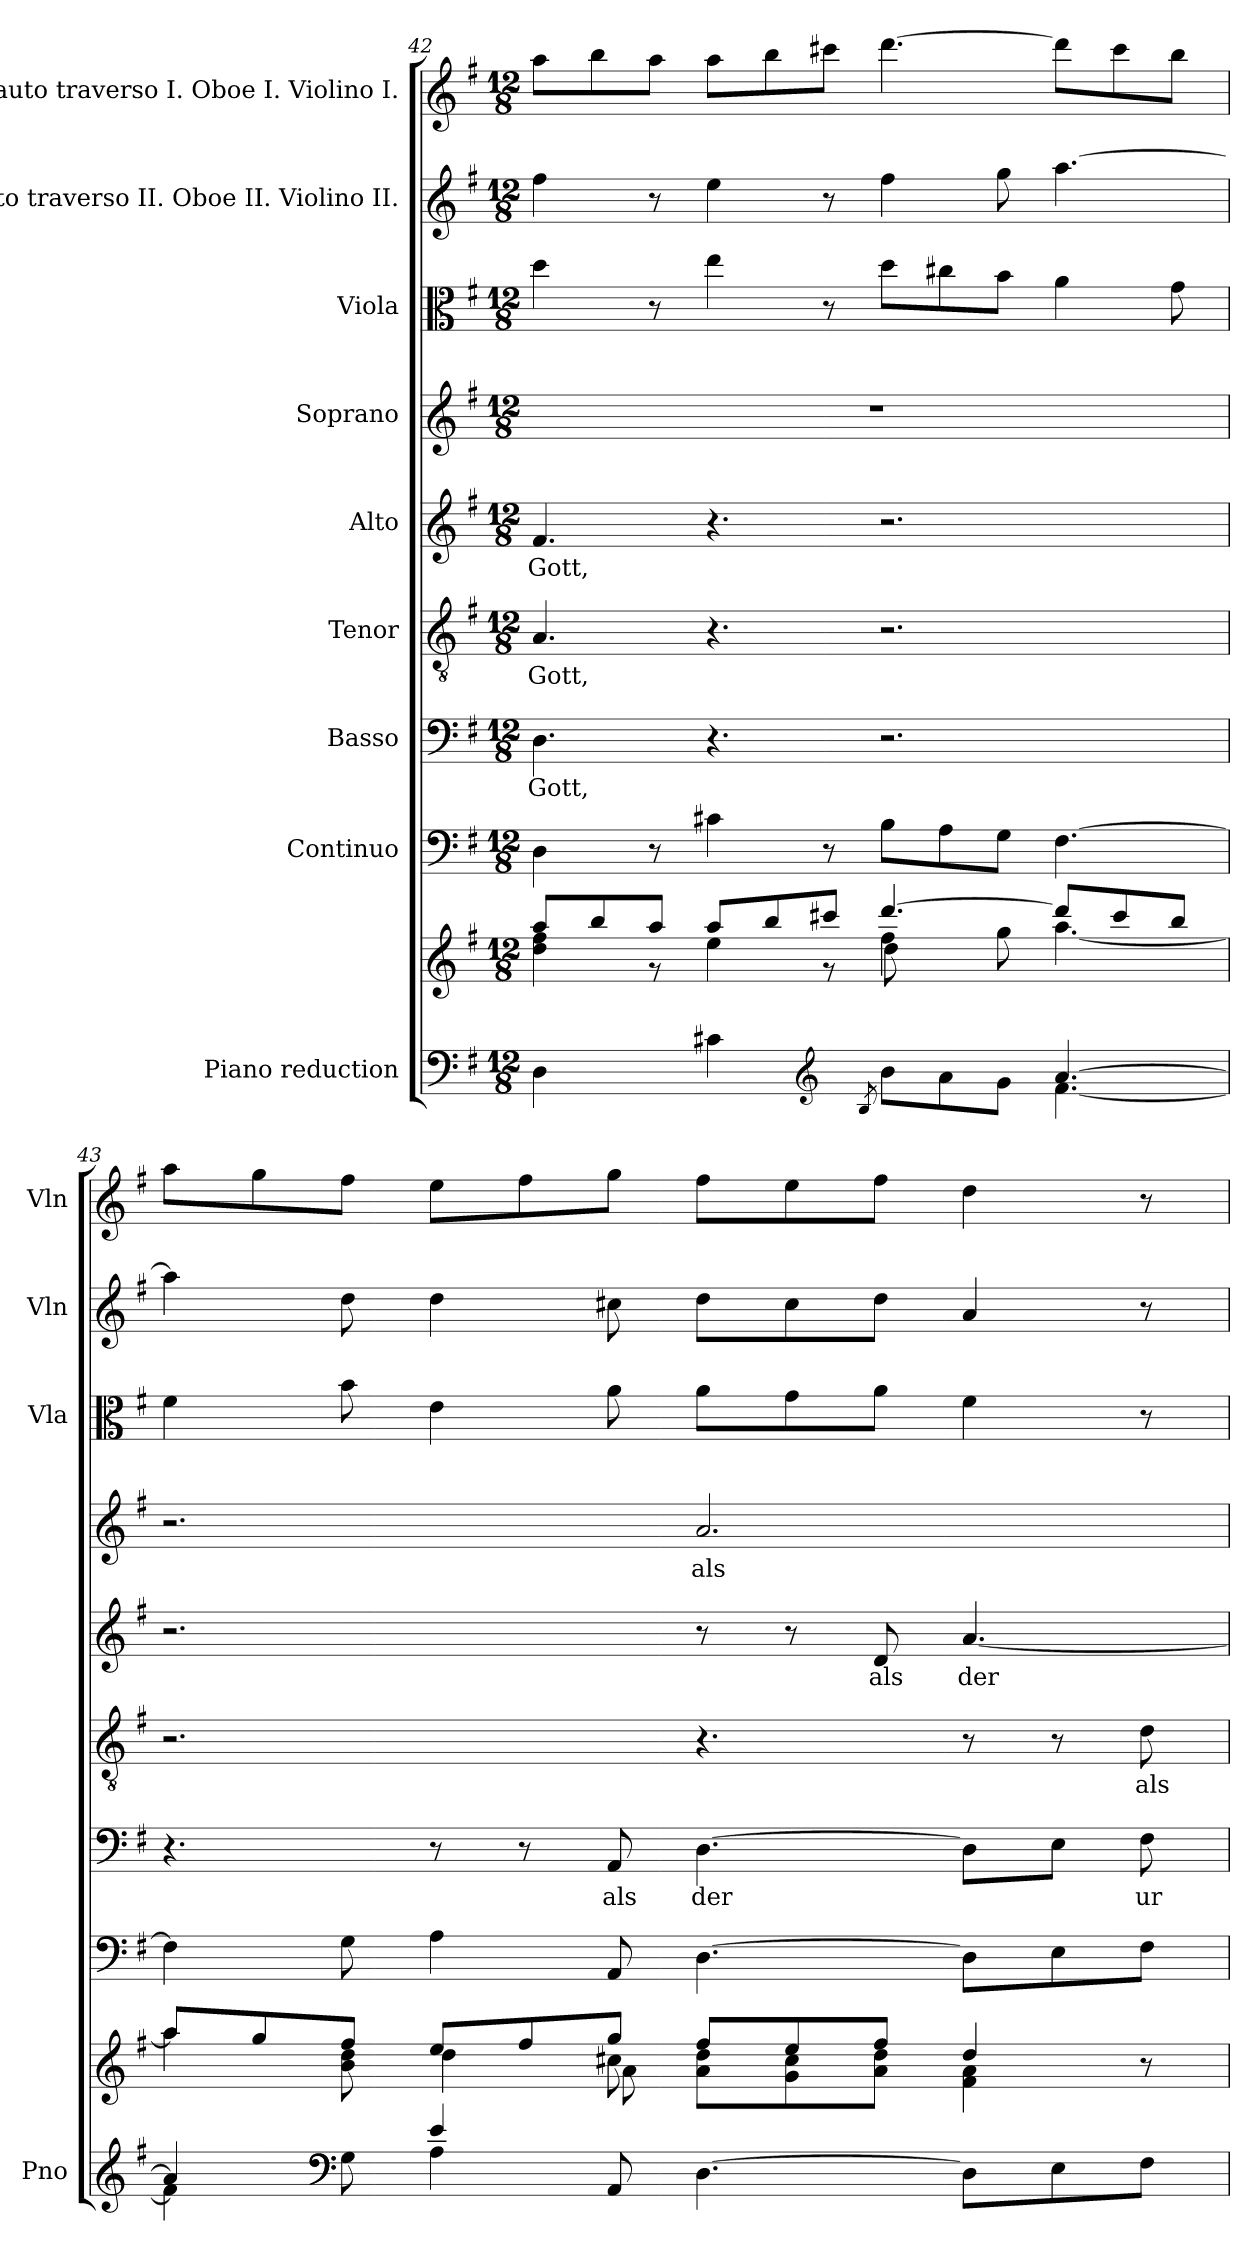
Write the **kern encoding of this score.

**kern	**kern	**kern	**kern	**text	**kern	**text	**kern	**text	**kern	**text	**kern	**kern	**kern
*part9	*part9	*part8	*part7	*part7	*part6	*part6	*part5	*part5	*part4	*part4	*part3	*part2	*part1
*staff10	*staff9	*staff8	*staff7	*staff7	*staff6	*staff6	*staff5	*staff5	*staff4	*staff4	*staff3	*staff2	*staff1
*I"Piano reduction	*	*I"Continuo	*I"Basso	*	*I"Tenor	*	*I"Alto	*	*I"Soprano	*	*I"Viola	*I"Flauto traverso II. Oboe II. Violino II.	*I"Flauto traverso I. Oboe I. Violino I.
*I'Pno	*	*	*	*	*	*	*	*	*	*	*I'Vla	*I'Vln	*I'Vln
*clefF4	*clefG2	*clefF4	*clefF4	*	*clefGv2	*	*clefG2	*	*clefG2	*	*clefC3	*clefG2	*clefG2
*k[f#]	*k[f#]	*k[f#]	*k[f#]	*	*k[f#]	*	*k[f#]	*	*k[f#]	*	*k[f#]	*k[f#]	*k[f#]
*M12/8	*M12/8	*M12/8	*M12/8	*	*M12/8	*	*M12/8	*	*M12/8	*	*M12/8	*M12/8	*M12/8
=42	=42	=42	=42	=42	=42	=42	=42	=42	=42	=42	=42	=42	=42
*^	*^	*	*	*	*	*	*	*	*	*	*	*	*
*	*	*	*^	*	*	*	*	*	*	*	*	*	*	*	*
!	!	!	!	!	!	!	!LO:LY:b	!	!LO:LY:b	!	!LO:LY:b	!	!	!	!	!
4ryy	4D\	8aa/L	4dd\ 4ff#\	2.ryy	4D\	4.D\	Gott,	4.A/	Gott,	4.f#/	Gott,	1.r	.	4dd\	4ff#\	8aa\L
.	.	8bb/	.	.	.	.	.	.	.	.	.	.	.	.	.	8bb\
8r	8ryy	8aa/J	8r	.	8r	.	.	.	.	.	.	.	.	8r	8r	8aa\J
4ryy	4c#X\	8aa/L	4ee\	.	4c#X\	4.r	.	4.r	.	4.r	.	.	.	4ee\	4ee\	8aa\L
.	.	8bb/	.	.	.	.	.	.	.	.	.	.	.	.	.	8bb\
*clefG2	*	*	*	*	*	*	*	*	*	*	*	*	*	*	*	*
8r	8ryy	8ccc#X/J	8r	.	8r	.	.	.	.	.	.	.	.	8r	8r	8ccc#X\J
.	8qB/	.	.	.	.	.	.	.	.	.	.	.	.	.	.	.
8ryy	8b\L	[4.ddd/	4ff#\	8dd\L	8B\L	2.r	.	2.r	.	2.r	.	.	.	8dd\L	4ff#\	[4.ddd\
8cc#X/	8a\	.	.	2ryy	8A\	.	.	.	.	.	.	.	.	8cc#X\	.	.
8b/J	8g\J	.	8gg\	.	8G\J	.	.	.	.	.	.	.	.	8b\J	8gg\	.
[4.a/	[4.f#\	8ddd/L]	[4.aa\	.	[4.F#\	.	.	.	.	.	.	.	.	4a\	[4.aa\	8ddd\L]
.	.	8ccc#/	.	.	.	.	.	.	.	.	.	.	.	.	.	8ccc#\
.	.	8bb/J	.	8ryy	.	.	.	.	.	.	.	.	.	8g\	.	8bb\J
!!LO:PB:g=z
=43	=43	=43	=43	=43	=43	=43	=43	=43	=43	=43	=43	=43	=43	=43	=43	=43
4a/]	4f#\]	8aa/L	4aa\]	8ryy	4F#\]	4.r	.	2.r	.	2.r	.	2.r	.	4f#\	4aa\]	8aa\L
*	*	*	*v	*v	*	*	*	*	*	*	*	*	*	*	*	*
.	.	8gg/	.	.	.	.	.	.	.	.	.	.	.	.	8gg\
*clefF4	*	*	*	*	*	*	*	*	*	*	*	*	*	*	*
8G\	8ryy	8ff#/J	8b\ 8dd\	8G\	.	.	.	.	.	.	.	.	8b\	8dd\	8ff#\J
4e/	4A\	8ee/L	4dd\	4A\	8r	.	.	.	.	.	.	.	4e\	4dd\	8ee\L
.	.	8ff#/	.	.	8r	.	.	.	.	.	.	.	.	.	8ff#\
*	*	*	*^	*	*	*	*	*	*	*	*	*	*	*	*
!	!	!	!	!	!	!	!LO:LY:b	!	!	!	!	!	!	!	!	!
8AA/	8ryy	8gg/J	8cc#X\	8a\	8AA/	8AA/	als	.	.	.	.	.	.	8a\	8cc#X\	8gg\J
!	!	!	!	!	!	!	!LO:LY:b	!	!	!	!	!	!LO:LY:b	!	!	!
[4.D\	4.ryy	8ff#/L	8a\ 8dd\L	2.ryy	[4.D\	[4.D\	der	4.r	.	8r	.	2.a/	als	8a\L	8dd\L	8ff#\L
.	.	8ee/	8g\ 8cc#\	.	.	.	.	.	.	8r	.	.	.	8g\	8cc#\	8ee\
!	!	!	!	!	!	!	!	!	!	!	!LO:LY:b	!	!	!	!	!
.	.	8ff#/J	8a\ 8dd\J	.	.	.	.	.	.	8d/	als	.	.	8a\J	8dd\J	8ff#\J
!	!	!	!	!	!	!	!	!	!	!	!LO:LY:b	!	!	!	!	!
8D\L]	4.ryy	4dd/	4f#\ 4a\	.	8D\L]	8D\L]	.	8r	.	[4.a/	der	.	.	4f#\	4a/	4dd\
8E\	.	.	.	.	8E\	8E\J	.	8r	.	.	.	.	.	.	.	.
!	!	!	!	!	!	!	!LO:LY:b	!	!LO:LY:b	!	!	!	!	!	!	!
8F#\J	.	8r	8ryy	.	8F#\J	8F#\	ur-	8d\	als	.	.	.	.	8r	8r	8r
*v	*v	*	*	*	*	*	*	*	*	*	*	*	*	*	*	*
*	*v	*v	*v	*	*	*	*	*	*	*	*	*	*	*	*
=	=	=	=	=	=	=	=	=	=	=	=	=	=
*-	*-	*-	*-	*-	*-	*-	*-	*-	*-	*-	*-	*-	*-
